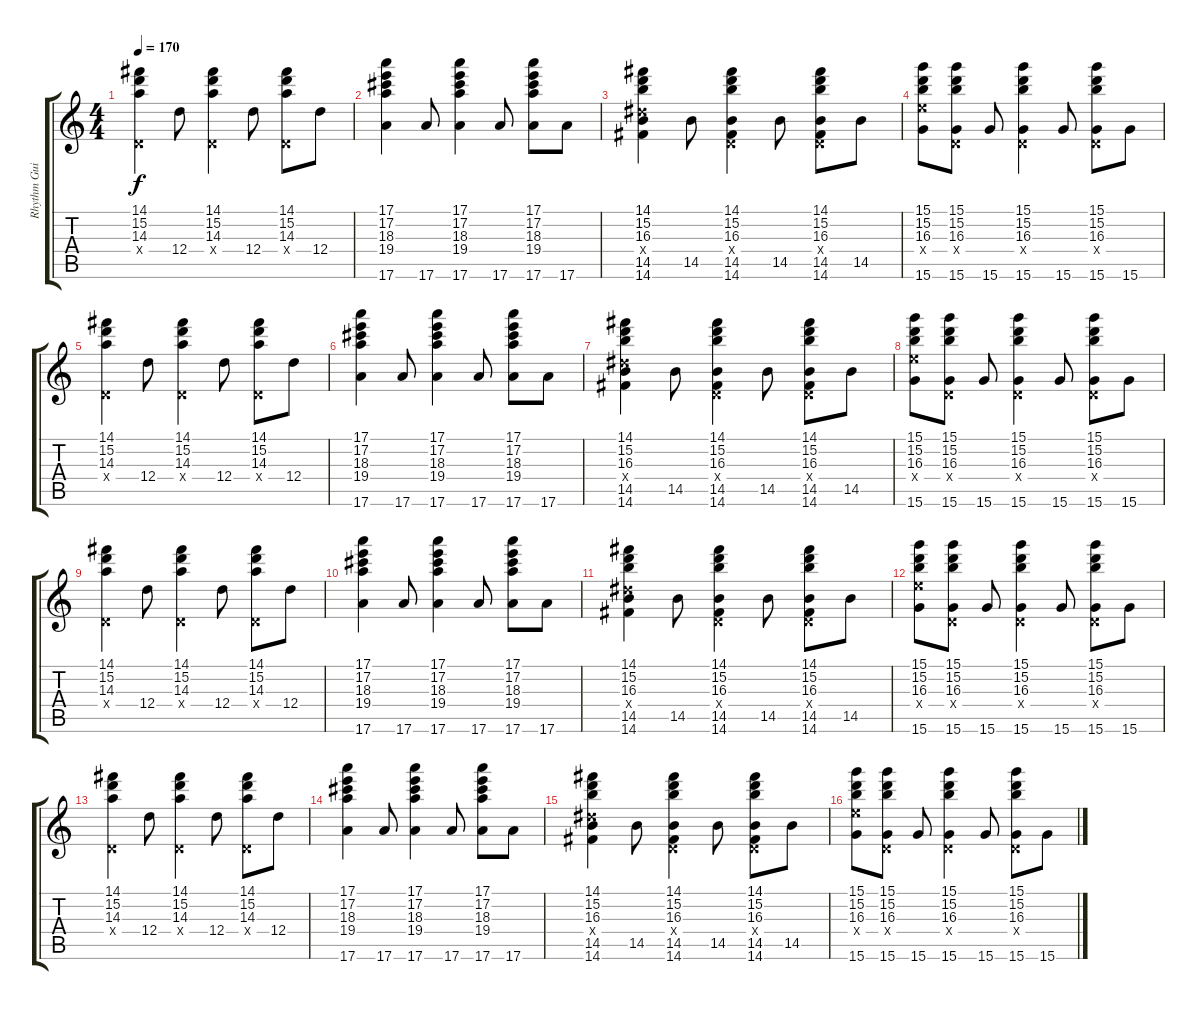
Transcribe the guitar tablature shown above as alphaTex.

\track ("Rhythm Guitar" "Rhythm Gui") {instrument acousticguitarsteel}
\staff {score tabs}
\tuning (E4 B3 G3 D3 A2 E2) {hide}
\ts (4 4)
\tempo 170
\clef g2
\ks c
(14.1 15.2 14.3 0.4{x}).4{dy f} 12.4.8 (14.1 15.2 14.3 0.4{x}).4 12.4.8 (14.1 15.2 14.3 0.4{x}).8 12.4.8 |
(17.1 17.2 18.3 19.4 17.6).4 17.6.8 (17.1 17.2 18.3 19.4 17.6).4 17.6.8 (17.1 17.2 18.3 19.4 17.6).8 17.6.8 |
(14.1 15.2 16.3 13.4{x} 14.5 14.6).4 14.5.8 (14.1 15.2 16.3 0.4{x} 14.5 14.6).4 14.5.8 (14.1 15.2 16.3 0.4{x} 14.5 14.6).8 14.5.8 |
(15.1 15.2 16.3 14.4{x} 15.6).8 (15.1 15.2 16.3 0.4{x} 15.6).8 15.6.8 (15.1 15.2 16.3 0.4{x} 15.6).4 15.6.8 (15.1 15.2 16.3 0.4{x} 15.6).8 15.6.8 |
(14.1 15.2 14.3 0.4{x}).4 12.4.8 (14.1 15.2 14.3 0.4{x}).4 12.4.8 (14.1 15.2 14.3 0.4{x}).8 12.4.8 |
(17.1 17.2 18.3 19.4 17.6).4 17.6.8 (17.1 17.2 18.3 19.4 17.6).4 17.6.8 (17.1 17.2 18.3 19.4 17.6).8 17.6.8 |
(14.1 15.2 16.3 13.4{x} 14.5 14.6).4 14.5.8 (14.1 15.2 16.3 0.4{x} 14.5 14.6).4 14.5.8 (14.1 15.2 16.3 0.4{x} 14.5 14.6).8 14.5.8 |
(15.1 15.2 16.3 14.4{x} 15.6).8 (15.1 15.2 16.3 0.4{x} 15.6).8 15.6.8 (15.1 15.2 16.3 0.4{x} 15.6).4 15.6.8 (15.1 15.2 16.3 0.4{x} 15.6).8 15.6.8 |
(14.1 15.2 14.3 0.4{x}).4 12.4.8 (14.1 15.2 14.3 0.4{x}).4 12.4.8 (14.1 15.2 14.3 0.4{x}).8 12.4.8 |
(17.1 17.2 18.3 19.4 17.6).4 17.6.8 (17.1 17.2 18.3 19.4 17.6).4 17.6.8 (17.1 17.2 18.3 19.4 17.6).8 17.6.8 |
(14.1 15.2 16.3 13.4{x} 14.5 14.6).4{volume 16 instrument acousticguitarsteel} 14.5.8 (14.1 15.2 16.3 0.4{x} 14.5 14.6).4 14.5.8 (14.1 15.2 16.3 0.4{x} 14.5 14.6).8 14.5.8 |
(15.1 15.2 16.3 14.4{x} 15.6).8 (15.1 15.2 16.3 0.4{x} 15.6).8 15.6.8 (15.1 15.2 16.3 0.4{x} 15.6).4 15.6.8 (15.1 15.2 16.3 0.4{x} 15.6).8 15.6.8 |
(14.1 15.2 14.3 0.4{x}).4 12.4.8 (14.1 15.2 14.3 0.4{x}).4 12.4.8 (14.1 15.2 14.3 0.4{x}).8 12.4.8 |
(17.1 17.2 18.3 19.4 17.6).4 17.6.8 (17.1 17.2 18.3 19.4 17.6).4 17.6.8 (17.1 17.2 18.3 19.4 17.6).8 17.6.8 |
(14.1 15.2 16.3 13.4{x} 14.5 14.6).4 14.5.8 (14.1 15.2 16.3 0.4{x} 14.5 14.6).4 14.5.8 (14.1 15.2 16.3 0.4{x} 14.5 14.6).8 14.5.8 |
(15.1 15.2 16.3 14.4{x} 15.6).8 (15.1 15.2 16.3 0.4{x} 15.6).8 15.6.8 (15.1 15.2 16.3 0.4{x} 15.6).4 15.6.8 (15.1 15.2 16.3 0.4{x} 15.6).8 15.6.8
